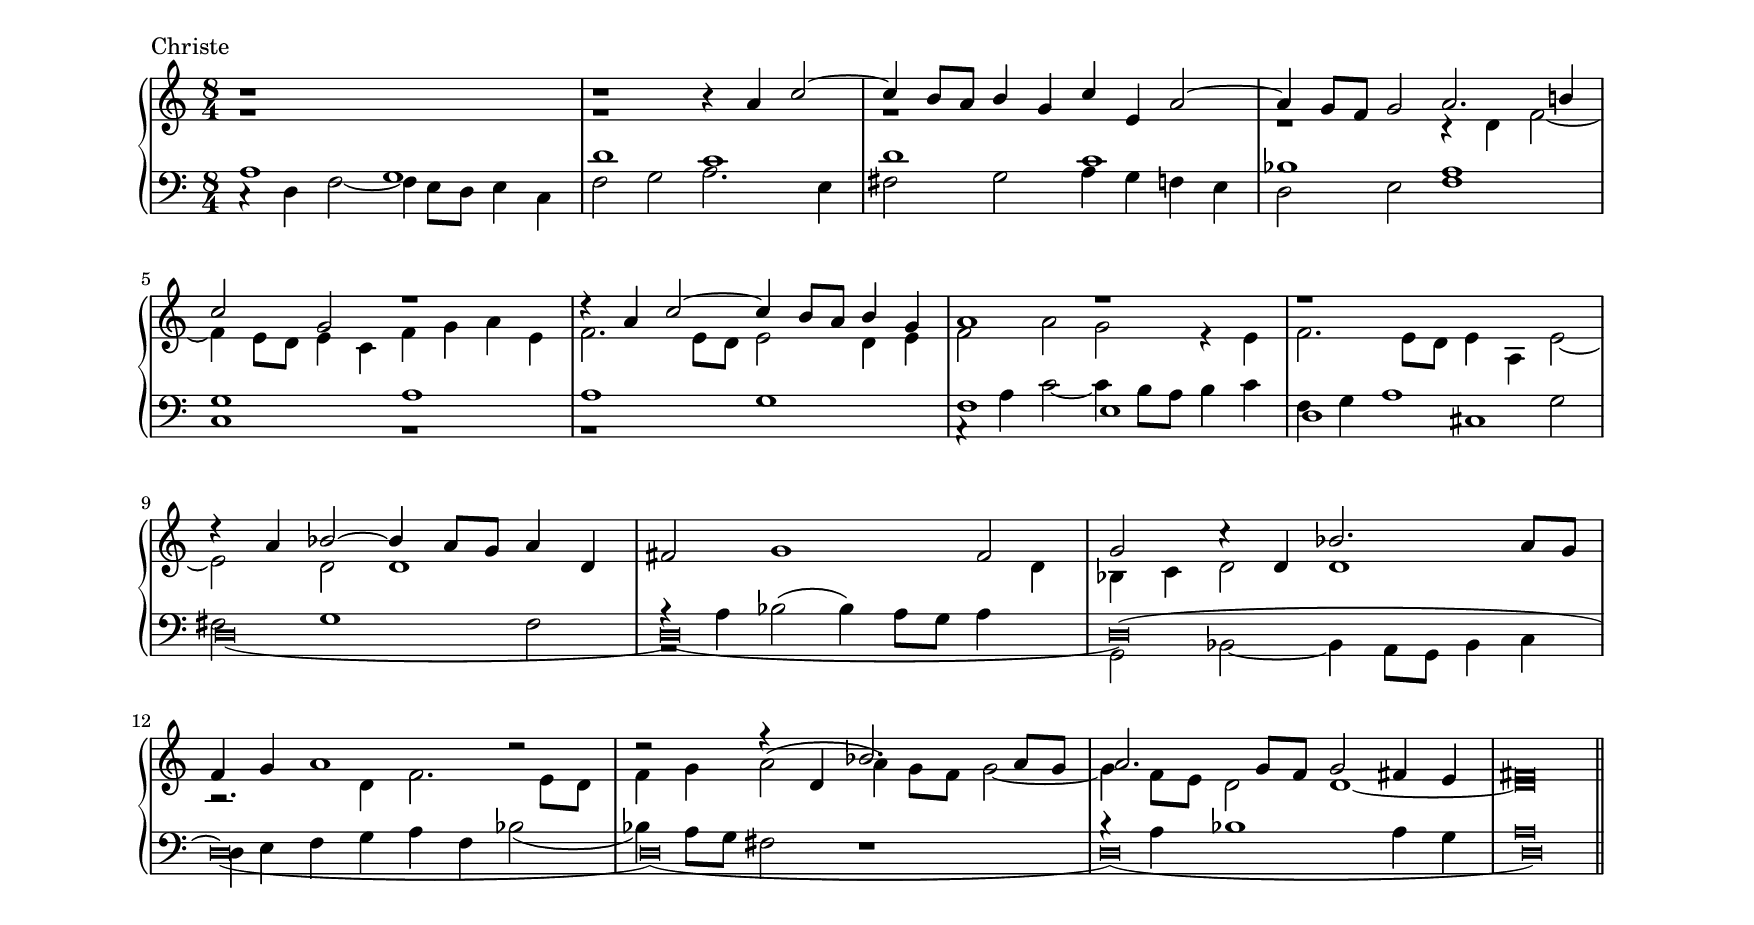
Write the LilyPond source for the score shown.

%! Title: Christe
%! Part: I
%! No: 4
%! Remark:

\version "2.22.1"
\include "italiano.ly"

%****************************************************************
% Start cut-&-pastable-section

%****************************************************************

\paper {
  % Set paper
  #(set-paper-size "a4landscape")
  indent = 0\mm
  line-width = 250\mm
  ragged-right = ##f
  line-width = #(- line-width (* mm 3.000000) (* mm 1))
}

\layout {
  \context {
    \Score
    \override SpacingSpanner.base-shortest-duration = #(ly:make-moment 1/16)
    \override SpacingSpanner.uniform-stretching = ##t
  }
}
%*****************************************
%  Set Header
%*****************************************
\header {
  %title = "KYRIE"
  %subtitle = "Kyrie"
  %subsubtitle = "Fiori Musicali"
  %composer = "G. Frescobaldi"
  %opus = "F.12/03"
  %tagline = "© 2022 Hautbois Project"
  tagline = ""
}

%*****************************************
% Start Voice
% Write the voices here
%*****************************************
MyMeter = \time 8/4
MyTempo = \tempo "Adantino"
MyKey = \key do \major
PieceName = "Christe"
MyFinalBar = \bar "||"

PieceIVS = \relative la' {
  % bar 1 - 3
  si1*2\rest | si1\rest si4\rest la do2~ |
  do4 si8 la si4 sol do mi, la2~ |
  
  % bar 4 - 6
  la4 sol8 fa sol2 la2. si!4 |
  do2 sol re'1\rest |
  re4\rest la do2~ do4 si8 la  si4 sol |
  
  % bar 7 - 9
  la1 re1\rest | re1*2\rest |
  re4\rest la sib2~ sib4 la8 sol la4 re, |
  
  % bar 10 - 12
  fad2 sol1 fad2 |
  sol do4\rest re,4 sib'2. la8 sol |
  fa4 sol la1 re2\rest |
  
  % bar 13 - 15
  re2\rest fa4\rest re, sib'2. la8 sol |
  la2. sol8 fa sol2 fad4 mi
  \once \override NoteHead.style = #'baroque
  fad\breve*1 |
  
  \MyFinalBar
}

PieceIVA = \relative re' {
  % bar 1 - 3
  mi1*2\rest | mi1*2\rest | mi1*2\rest |
  
  % bar 4 - 6
  do1\rest do4\rest re fa2~ |
  fa4 mi8 re mi4 do fa sol la mi |
  fa2. mi8 re mi2 re4 mi |
  
  % bar 7 - 9
  fa2 la sol r4 mi |
  fa2. mi8 re mi4 la, mi'2~ |
  mi2 re re1 |
  
  % bar 10 - 12
  \change Staff=down la4\rest la sib2^( sib4) la8 sol la4 \change Staff=up re |
  sib4 do re2 re1 |
  la2.\rest re4 fa2. mi8 re |
  
  % bar 13 - 15
  fa4 sol la2^( la4) sol8 fa sol2~ |
  sol4 fa8 mi re2 re1~ |
  \once \override NoteHead.style = #'baroque
  re\breve*1 |
  
  \MyFinalBar
}

PieceIVT = \relative la {
  % bar 1 - 3
  la1 sol | re' do | re do |
  
  % bar 4 - 6
  sib la | sol la | la sol |
  
  % bar 7 - 9
  fa mi | re dod |
  \once \override NoteHead.style = #'baroque
  re\breve*1_( |
  
  % bar 10 - 12
  \once \override NoteHead.style = #'baroque
  re\breve*1)_( |
  \once \override NoteHead.style = #'baroque
  re\breve*1)^( |
  \once \override NoteHead.style = #'baroque
  re\breve*1)_(
  
  % bar 13 - 15
  \once \override NoteHead.style = #'baroque
  re\breve*1)_( |
  \once \override NoteHead.style = #'baroque
  re\breve*1)_( |
  \once \override NoteHead.style = #'baroque
  re\breve*1) |
  
  \MyFinalBar
}

PieceIVB = \relative re {
  % bar 1 - 3
  do4\rest re fa2~ fa4 mi8 re mi4 do |
  fa2 sol la2. mi4 |
  fad2 sol la4 sol fa mi |
  
  % bar 4 - 6
  re2 mi fa1 | do1 sol1\rest | sol1*2\rest |
  
  % bar 7 - 9  
  la4\rest la' do2~ do4 si8 la si4 do |
  fa, sol la1 sol2 |
  fad2 sol1 fad2 |
  
  % bar 10 - 12
  sol,1*2\rest | sol2 sib~ sib4 la8 sol sib4 do |
  re mi fa sol la fa sib2_( |
  
  % bar 13 - 15
  sib4) la8 sol fad2 re1\rest |
  si'4\rest la sib1 la4 sol
  \once \override NoteHead.style = #'baroque
  la\breve*1 |
  
  \MyFinalBar
}

%*****************************************
%  Start Score
%*****************************************

\markup { \vspace #1 }
\score {
  \header {
    piece = \PieceName
  }
  \new PianoStaff <<
    \new Staff = "up" { 
      \clef "treble" 
      %\MyTempo
      \MyKey
      \MyMeter
      <<
        \PieceIVS
        \\
        \PieceIVA
      >>
    }
    \new Staff = "down" {
      \clef "bass" 
      %\MyTempo
      \MyKey
      \MyMeter
      <<
        \PieceIVT
        \\
        \PieceIVB
      >>
    }
  >>
}